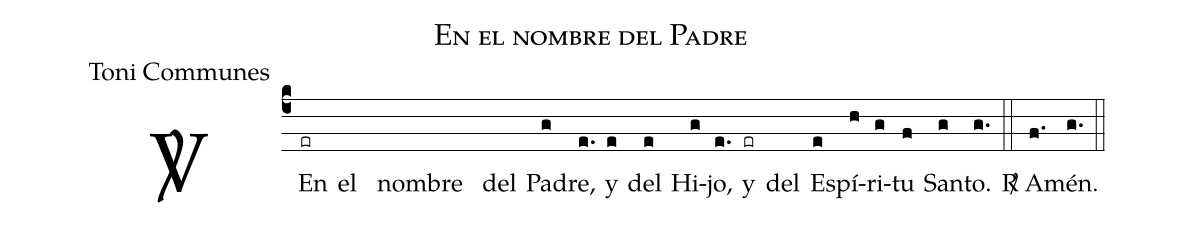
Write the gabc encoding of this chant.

name:En el nombre del Padre;
office-part:Toni Communes;
%%
(c4)
<sp>V/</sp> En(er) el() nombre() del() Pa(g)dre,(e.) y(e) del(e) Hi(g)jo,(e.)
y(er) del() Es(e)pí(h)ri(g)tu(f) San(g)to.(g.) (::)

<sp>R/</sp> A(f.)mén.(g.) (::)
